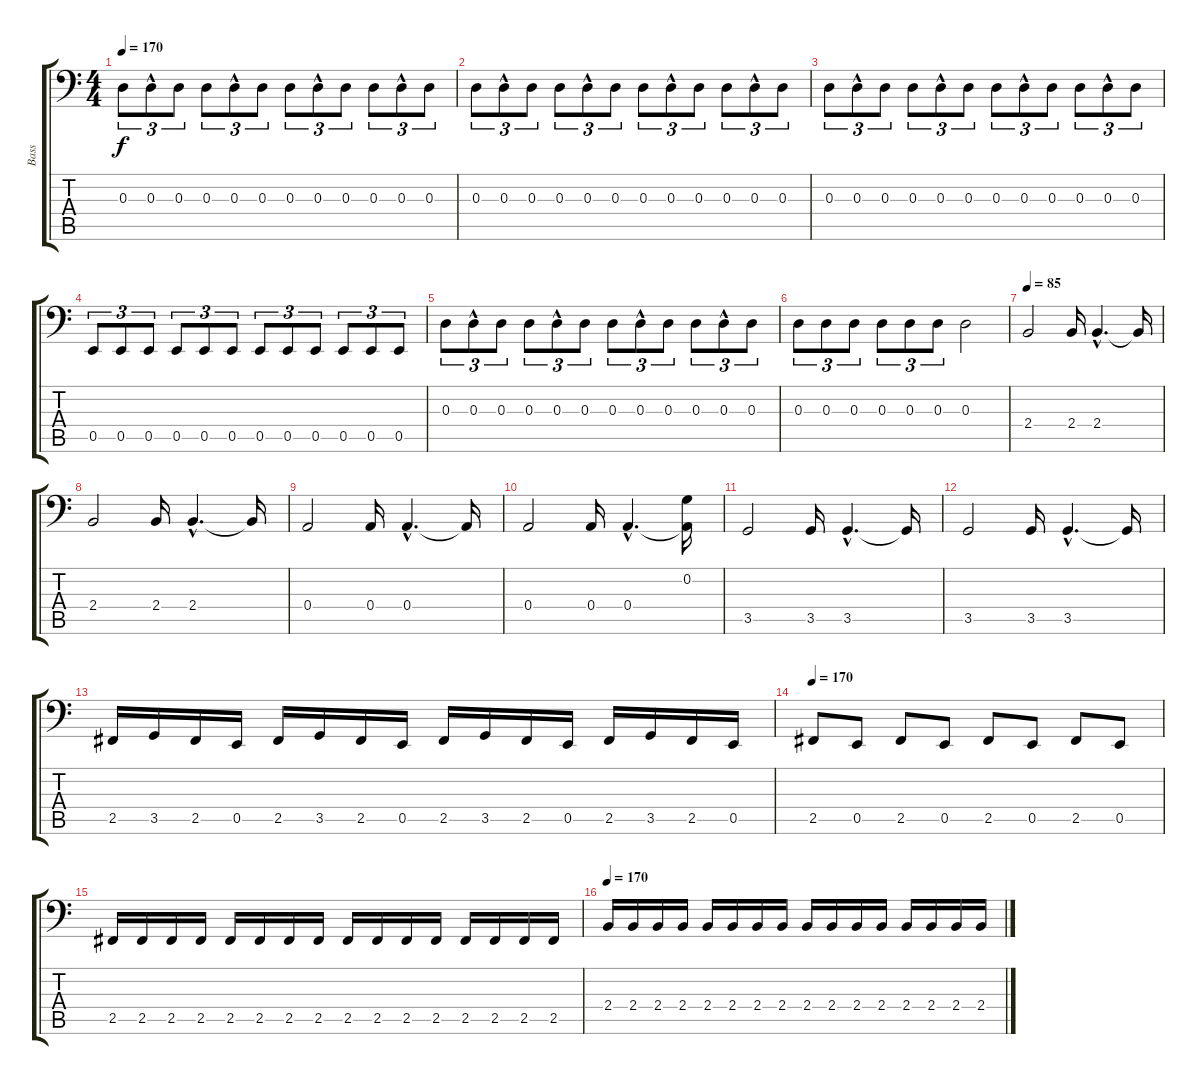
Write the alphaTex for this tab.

\track ("Bass" "Bass") {instrument electricbasspick}
\staff {score tabs}
\tuning (C3 G2 D2 A1 E1 B0) {hide}
\ts (4 4)
\tempo 170
\clef f4
\ks c
0.3.8{tu (3 2) dy f} 0.3{hac}.8{tu (3 2)} 0.3.8{tu (3 2)} 0.3.8{tu (3 2)} 0.3{hac}.8{tu (3 2)} 0.3.8{tu (3 2)} 0.3.8{tu (3 2)} 0.3{hac}.8{tu (3 2)} 0.3.8{tu (3 2)} 0.3.8{tu (3 2)} 0.3{hac}.8{tu (3 2)} 0.3.8{tu (3 2)} |
0.3.8{tu (3 2)} 0.3{hac}.8{tu (3 2)} 0.3.8{tu (3 2)} 0.3.8{tu (3 2)} 0.3{hac}.8{tu (3 2)} 0.3.8{tu (3 2)} 0.3.8{tu (3 2)} 0.3{hac}.8{tu (3 2)} 0.3.8{tu (3 2)} 0.3.8{tu (3 2)} 0.3{hac}.8{tu (3 2)} 0.3.8{tu (3 2)} |
0.3.8{tu (3 2)} 0.3{hac}.8{tu (3 2)} 0.3.8{tu (3 2)} 0.3.8{tu (3 2)} 0.3{hac}.8{tu (3 2)} 0.3.8{tu (3 2)} 0.3.8{tu (3 2)} 0.3{hac}.8{tu (3 2)} 0.3.8{tu (3 2)} 0.3.8{tu (3 2)} 0.3{hac}.8{tu (3 2)} 0.3.8{tu (3 2)} |
0.5.8{tu (3 2)} 0.5.8{tu (3 2)} 0.5.8{tu (3 2)} 0.5.8{tu (3 2)} 0.5.8{tu (3 2)} 0.5.8{tu (3 2)} 0.5.8{tu (3 2)} 0.5.8{tu (3 2)} 0.5.8{tu (3 2)} 0.5.8{tu (3 2)} 0.5.8{tu (3 2)} 0.5.8{tu (3 2)} |
0.3.8{tu (3 2)} 0.3{hac}.8{tu (3 2)} 0.3.8{tu (3 2)} 0.3.8{tu (3 2)} 0.3{hac}.8{tu (3 2)} 0.3.8{tu (3 2)} 0.3.8{tu (3 2)} 0.3{hac}.8{tu (3 2)} 0.3.8{tu (3 2)} 0.3.8{tu (3 2)} 0.3{hac}.8{tu (3 2)} 0.3.8{tu (3 2)} |
0.3.8{tu (3 2)} 0.3.8{tu (3 2)} 0.3.8{tu (3 2)} 0.3.8{tu (3 2)} 0.3.8{tu (3 2)} 0.3.8{tu (3 2)} 0.3.2 |
\tempo 85
2.4.2 2.4.16 2.4{hac}.4{d} 2.4{t}.16 |
2.4.2 2.4.16 2.4{hac}.4{d} 2.4{t}.16 |
0.4.2 0.4.16 0.4{hac}.4{d} 0.4{t}.16 |
0.4.2 0.4.16 0.4{hac}.4{d} (0.2 0.4{t}).16 |
3.5.2 3.5.16 3.5{hac}.4{d} 3.5{t}.16 |
3.5.2 3.5.16 3.5{hac}.4{d} 3.5{t}.16 |
2.5.16 3.5.16 2.5.16 0.5.16 2.5.16 3.5.16 2.5.16 0.5.16 2.5.16 3.5.16 2.5.16 0.5.16 2.5.16 3.5.16 2.5.16 0.5.16 |
\tempo 170
2.5.8 0.5.8 2.5.8 0.5.8 2.5.8 0.5.8 2.5.8 0.5.8 |
2.5.16 2.5.16 2.5.16 2.5.16 2.5.16 2.5.16 2.5.16 2.5.16 2.5.16 2.5.16 2.5.16 2.5.16 2.5.16 2.5.16 2.5.16 2.5.16 |
\tempo 170
2.4.16 2.4.16 2.4.16 2.4.16 2.4.16 2.4.16 2.4.16 2.4.16 2.4.16 2.4.16 2.4.16 2.4.16 2.4.16 2.4.16 2.4.16 2.4.16
